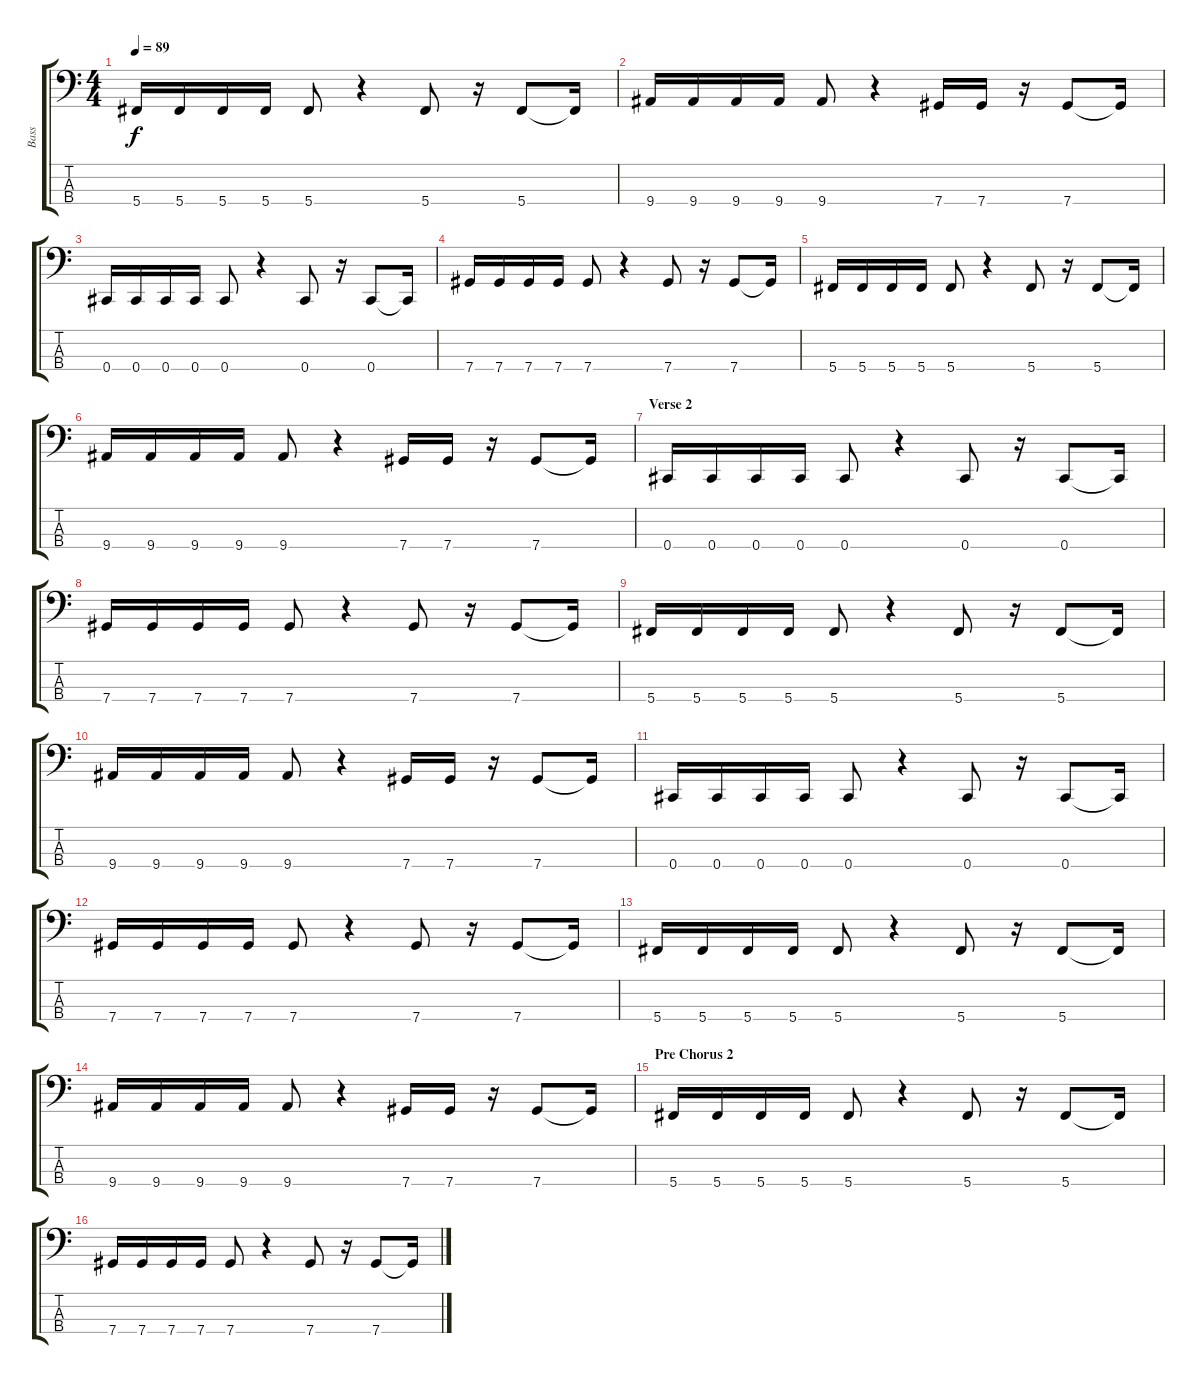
\track ("Bass" "Bass") {instrument electricbassfinger}
\staff {score tabs}
\tuning (Gb2 Db2 Ab1 Db1) {hide}
\ts (4 4)
\tempo 89
\clef f4
\ks c
5.4.16{dy f} 5.4.16 5.4.16 5.4.16 5.4.8 r.4 5.4.8 r.16 5.4.8 5.4{t}.16 |
9.4.16 9.4.16 9.4.16 9.4.16 9.4.8 r.4 7.4.16 7.4.16 r.16 7.4.8 7.4{t}.16 |
0.4.16 0.4.16 0.4.16 0.4.16 0.4.8 r.4 0.4.8 r.16 0.4.8 0.4{t}.16 |
7.4.16 7.4.16 7.4.16 7.4.16 7.4.8 r.4 7.4.8 r.16 7.4.8 7.4{t}.16 |
5.4.16 5.4.16 5.4.16 5.4.16 5.4.8 r.4 5.4.8 r.16 5.4.8 5.4{t}.16 |
9.4.16 9.4.16 9.4.16 9.4.16 9.4.8 r.4 7.4.16 7.4.16 r.16 7.4.8 7.4{t}.16 |
\section ("" "Verse 2")
0.4.16 0.4.16 0.4.16 0.4.16 0.4.8 r.4 0.4.8 r.16 0.4.8 0.4{t}.16 |
7.4.16 7.4.16 7.4.16 7.4.16 7.4.8 r.4 7.4.8 r.16 7.4.8 7.4{t}.16 |
5.4.16 5.4.16 5.4.16 5.4.16 5.4.8 r.4 5.4.8 r.16 5.4.8 5.4{t}.16 |
9.4.16 9.4.16 9.4.16 9.4.16 9.4.8 r.4 7.4.16 7.4.16 r.16 7.4.8 7.4{t}.16 |
0.4.16 0.4.16 0.4.16 0.4.16 0.4.8 r.4 0.4.8 r.16 0.4.8 0.4{t}.16 |
7.4.16 7.4.16 7.4.16 7.4.16 7.4.8 r.4 7.4.8 r.16 7.4.8 7.4{t}.16 |
5.4.16 5.4.16 5.4.16 5.4.16 5.4.8 r.4 5.4.8 r.16 5.4.8 5.4{t}.16 |
9.4.16 9.4.16 9.4.16 9.4.16 9.4.8 r.4 7.4.16 7.4.16 r.16 7.4.8 7.4{t}.16 |
\section ("" "Pre Chorus 2")
5.4.16 5.4.16 5.4.16 5.4.16 5.4.8 r.4 5.4.8 r.16 5.4.8 5.4{t}.16 |
7.4.16 7.4.16 7.4.16 7.4.16 7.4.8 r.4 7.4.8 r.16 7.4.8 7.4{t}.16
